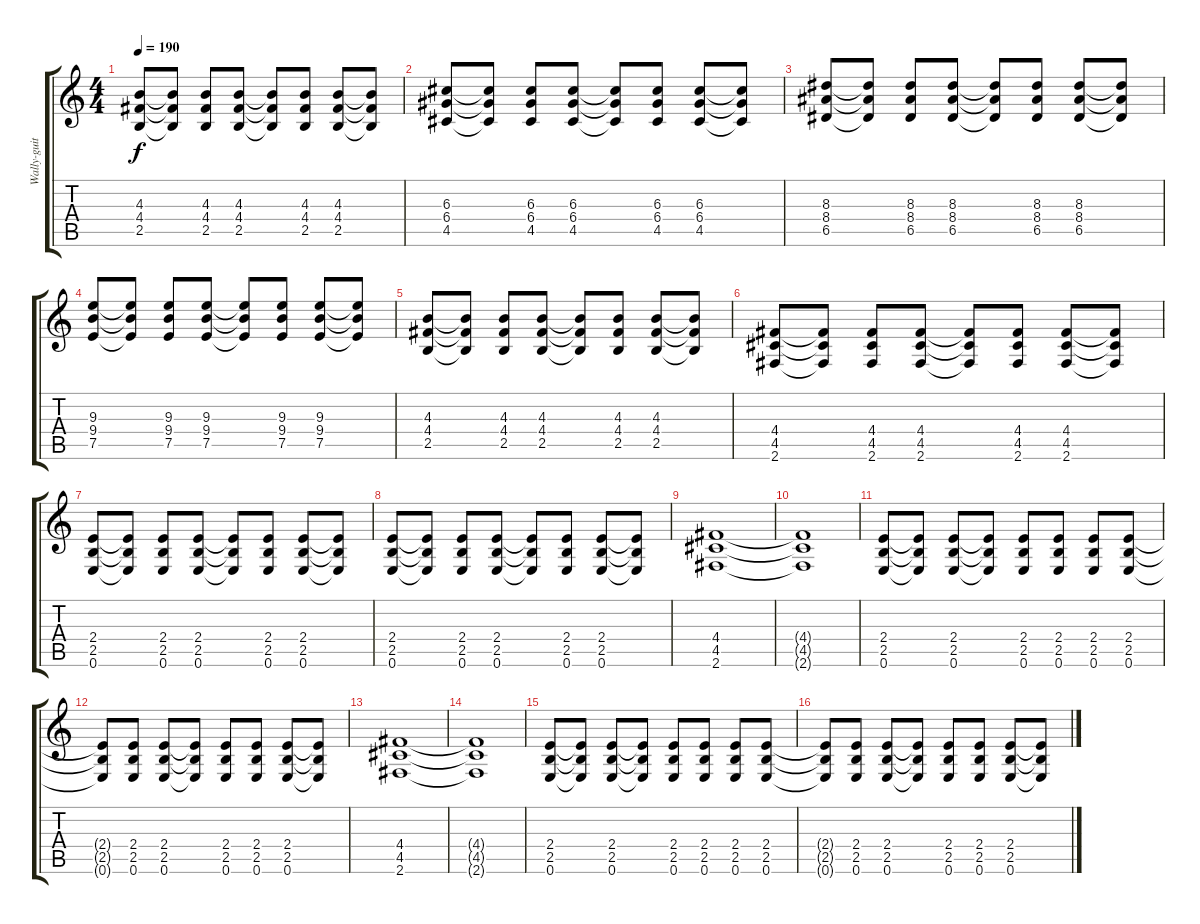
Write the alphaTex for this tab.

\track ("Wally-guitarra base" "Wally-guit") {instrument overdrivenguitar}
\staff {score tabs}
\tuning (E4 B3 G3 D3 A2 E2) {hide}
\ts (4 4)
\tempo 190
\clef g2
\ks c
(4.3 4.4 2.5).8{dy f} (4.3{t} 4.4{t} 2.5{t}).8 (4.3 4.4 2.5).8 (4.3 4.4 2.5).8 (4.3{t} 4.4{t} 2.5{t}).8 (4.3 4.4 2.5).8 (4.3 4.4 2.5).8 (4.3{t} 4.4{t} 2.5{t}).8 |
(6.3 6.4 4.5).8 (6.3{t} 6.4{t} 4.5{t}).8 (6.3 6.4 4.5).8 (6.3 6.4 4.5).8 (6.3{t} 6.4{t} 4.5{t}).8 (6.3 6.4 4.5).8 (6.3 6.4 4.5).8 (6.3{t} 6.4{t} 4.5{t}).8 |
(8.3 8.4 6.5).8 (8.3{t} 8.4{t} 6.5{t}).8 (8.3 8.4 6.5).8 (8.3 8.4 6.5).8 (8.3{t} 8.4{t} 6.5{t}).8 (8.3 8.4 6.5).8 (8.3 8.4 6.5).8 (8.3{t} 8.4{t} 6.5{t}).8 |
(9.3 9.4 7.5).8 (9.3{t} 9.4{t} 7.5{t}).8 (9.3 9.4 7.5).8 (9.3 9.4 7.5).8 (9.3{t} 9.4{t} 7.5{t}).8 (9.3 9.4 7.5).8 (9.3 9.4 7.5).8 (9.3{t} 9.4{t} 7.5{t}).8 |
(4.3 4.4 2.5).8 (4.3{t} 4.4{t} 2.5{t}).8 (4.3 4.4 2.5).8 (4.3 4.4 2.5).8 (4.3{t} 4.4{t} 2.5{t}).8 (4.3 4.4 2.5).8 (4.3 4.4 2.5).8 (4.3{t} 4.4{t} 2.5{t}).8 |
(4.4 4.5 2.6).8 (4.4{t} 4.5{t} 2.6{t}).8 (4.4 4.5 2.6).8 (4.4 4.5 2.6).8 (4.4{t} 4.5{t} 2.6{t}).8 (4.4 4.5 2.6).8 (4.4 4.5 2.6).8 (4.4{t} 4.5{t} 2.6{t}).8 |
(2.4 2.5 0.6).8 (2.4{t} 2.5{t} 0.6{t}).8 (2.4 2.5 0.6).8 (2.4 2.5 0.6).8 (2.4{t} 2.5{t} 0.6{t}).8 (2.4 2.5 0.6).8 (2.4 2.5 0.6).8 (2.4{t} 2.5{t} 0.6{t}).8 |
(2.4 2.5 0.6).8 (2.4{t} 2.5{t} 0.6{t}).8 (2.4 2.5 0.6).8 (2.4 2.5 0.6).8 (2.4{t} 2.5{t} 0.6{t}).8 (2.4 2.5 0.6).8 (2.4 2.5 0.6).8 (2.4{t} 2.5{t} 0.6{t}).8 |
(4.4 4.5 2.6).1 |
(4.4{t} 4.5{t} 2.6{t}).1 |
(2.4 2.5 0.6).8 (2.4{t} 2.5{t} 0.6{t}).8 (2.4 2.5 0.6).8 (2.4{t} 2.5{t} 0.6{t}).8 (2.4 2.5 0.6).8 (2.4 2.5 0.6).8 (2.4 2.5 0.6).8 (2.4 2.5 0.6).8 |
(2.4{t} 2.5{t} 0.6{t}).8 (2.4 2.5 0.6).8 (2.4 2.5 0.6).8 (2.4{t} 2.5{t} 0.6{t}).8 (2.4 2.5 0.6).8 (2.4 2.5 0.6).8 (2.4 2.5 0.6).8 (2.4{t} 2.5{t} 0.6{t}).8 |
(4.4 4.5 2.6).1 |
(4.4{t} 4.5{t} 2.6{t}).1 |
(2.4 2.5 0.6).8 (2.4{t} 2.5{t} 0.6{t}).8 (2.4 2.5 0.6).8 (2.4{t} 2.5{t} 0.6{t}).8 (2.4 2.5 0.6).8 (2.4 2.5 0.6).8 (2.4 2.5 0.6).8 (2.4 2.5 0.6).8 |
(2.4{t} 2.5{t} 0.6{t}).8 (2.4 2.5 0.6).8 (2.4 2.5 0.6).8 (2.4{t} 2.5{t} 0.6{t}).8 (2.4 2.5 0.6).8 (2.4 2.5 0.6).8 (2.4 2.5 0.6).8 (2.4{t} 2.5{t} 0.6{t}).8
